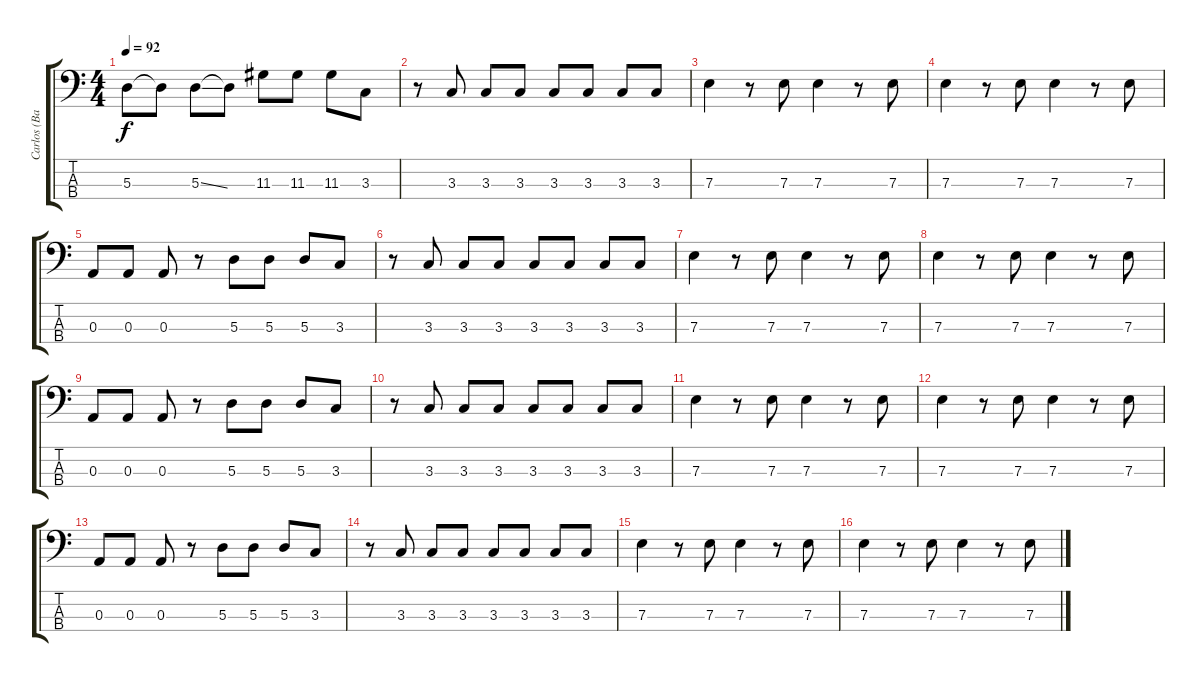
\track ("Carlos (Bass)" "Carlos (Ba") {instrument electricbasspick}
\staff {score tabs}
\tuning (G2 D2 A1 E1) {hide}
\ts (4 4)
\tempo 92
\clef f4
\ks c
5.3.8{dy f} 5.3{t}.8 5.3{ss}.8 5.3{t}.8 11.3.8 11.3.8 11.3.8 3.3.8 |
r.8 3.3.8 3.3.8 3.3.8 3.3.8 3.3.8 3.3.8 3.3.8 |
7.3.4 r.8 7.3.8 7.3.4 r.8 7.3.8 |
7.3.4 r.8 7.3.8 7.3.4 r.8 7.3.8 |
0.3.8 0.3.8 0.3.8 r.8 5.3.8 5.3.8 5.3.8 3.3.8 |
r.8 3.3.8 3.3.8 3.3.8 3.3.8 3.3.8 3.3.8 3.3.8 |
7.3.4 r.8 7.3.8 7.3.4 r.8 7.3.8 |
7.3.4 r.8 7.3.8 7.3.4 r.8 7.3.8 |
0.3.8 0.3.8 0.3.8 r.8 5.3.8 5.3.8 5.3.8 3.3.8 |
r.8 3.3.8 3.3.8 3.3.8 3.3.8 3.3.8 3.3.8 3.3.8 |
7.3.4 r.8 7.3.8 7.3.4 r.8 7.3.8 |
7.3.4 r.8 7.3.8 7.3.4 r.8 7.3.8 |
0.3.8 0.3.8 0.3.8 r.8 5.3.8 5.3.8 5.3.8 3.3.8 |
r.8 3.3.8 3.3.8 3.3.8 3.3.8 3.3.8 3.3.8 3.3.8 |
7.3.4 r.8 7.3.8 7.3.4 r.8 7.3.8 |
7.3.4 r.8 7.3.8 7.3.4 r.8 7.3.8
